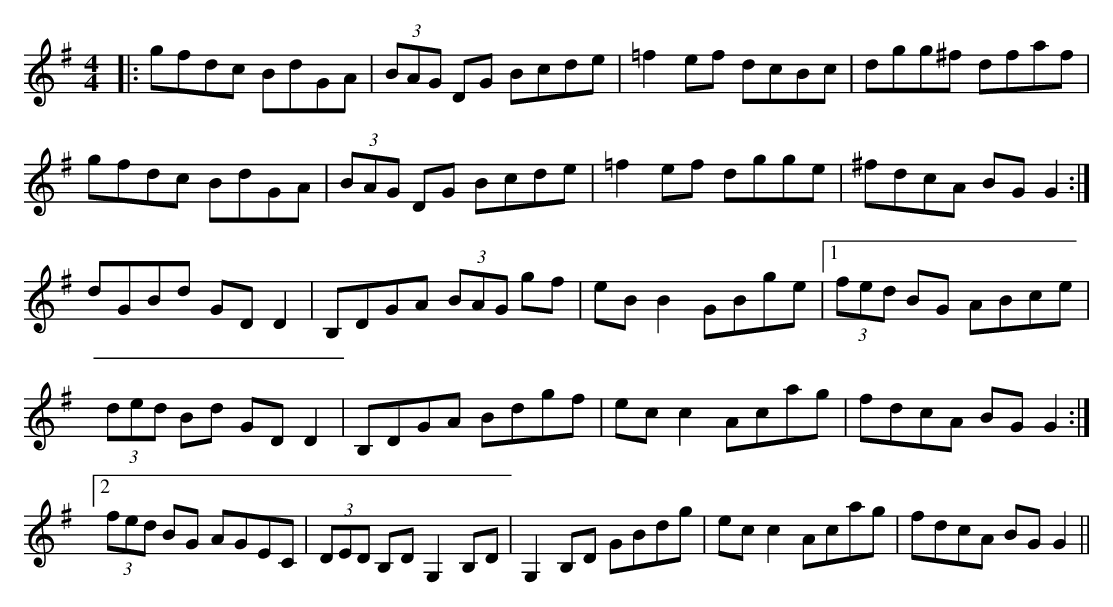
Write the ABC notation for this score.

X:1
M:4/4
K:G
|:gfdc BdGA|(3BAG DG Bcde|=f2ef dcBc|dgg^f dfaf|
gfdc BdGA|(3BAG DG Bcde|=f2ef dgge|^fdcA BGG2:|
dGBd GDD2|B,DGA (3BAG gf|eBB2 GBge|1 (3fed BG ABce|
(3ded Bd GDD2|B,DGA Bdgf|ecc2 Acag|fdcA BGG2:|
[2 (3fed BG AGEC|(3DED B,D G,2 B,D|G,2 B,D GBdg|ecc2 Acag|fdcA BGG2||
